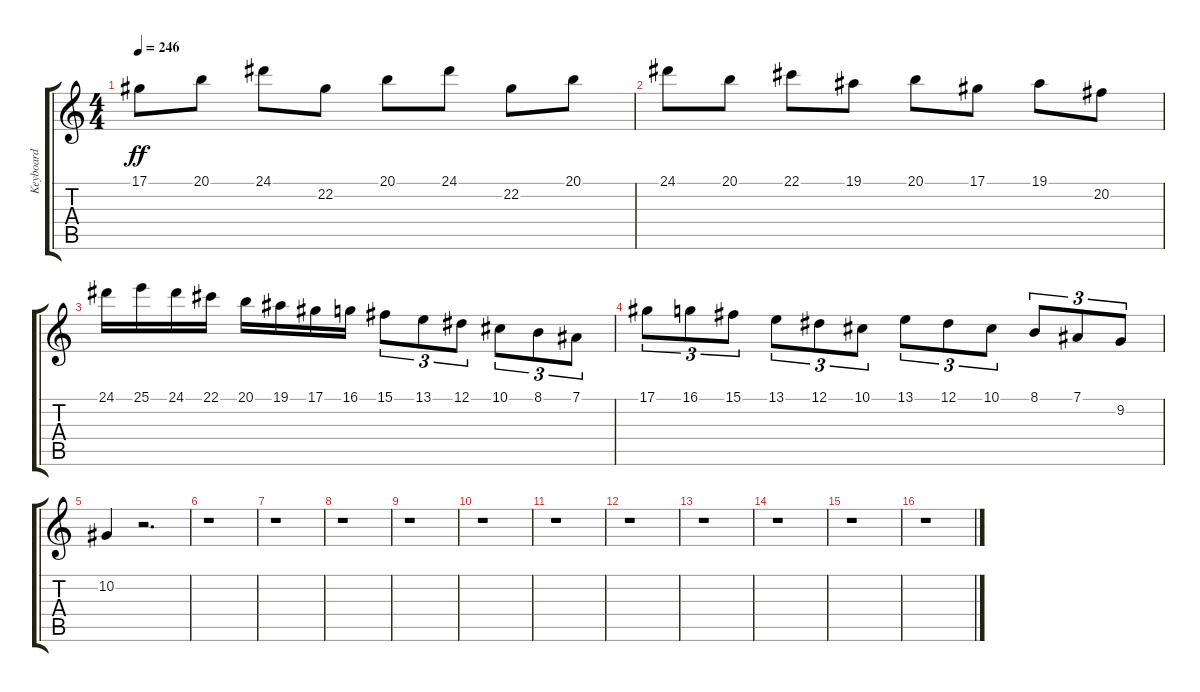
\track ("Keyboard" "Keyboard") {instrument lead2sawtooth}
\staff {score tabs}
\tuning (Eb4 Bb3 Gb3 Db3 Ab2 Eb2) {hide}
\ts (4 4)
\tempo 246
\clef g2
\ks c
17.1.8{dy ff} 20.1.8 24.1.8 22.2.8 20.1.8 24.1.8 22.2.8 20.1.8 |
24.1.8 20.1.8 22.1.8 19.1.8 20.1.8 17.1.8 19.1.8 20.2.8 |
24.1.16 25.1.16 24.1.16 22.1.16 20.1.16 19.1.16 17.1.16 16.1.16 15.1.8{tu (3 2)} 13.1.8{tu (3 2)} 12.1.8{tu (3 2)} 10.1.8{tu (3 2)} 8.1.8{tu (3 2)} 7.1.8{tu (3 2)} |
17.1.8{tu (3 2)} 16.1.8{tu (3 2)} 15.1.8{tu (3 2)} 13.1.8{tu (3 2)} 12.1.8{tu (3 2)} 10.1.8{tu (3 2)} 13.1.8{tu (3 2)} 12.1.8{tu (3 2)} 10.1.8{tu (3 2)} 8.1.8{tu (3 2)} 7.1.8{tu (3 2)} 9.2.8{tu (3 2)} |
10.2.4 r.2{d} |
r.1 |
r.1 |
r.1 |
r.1 |
r.1 |
r.1 |
r.1 |
r.1 |
r.1 |
r.1 |
r.1
